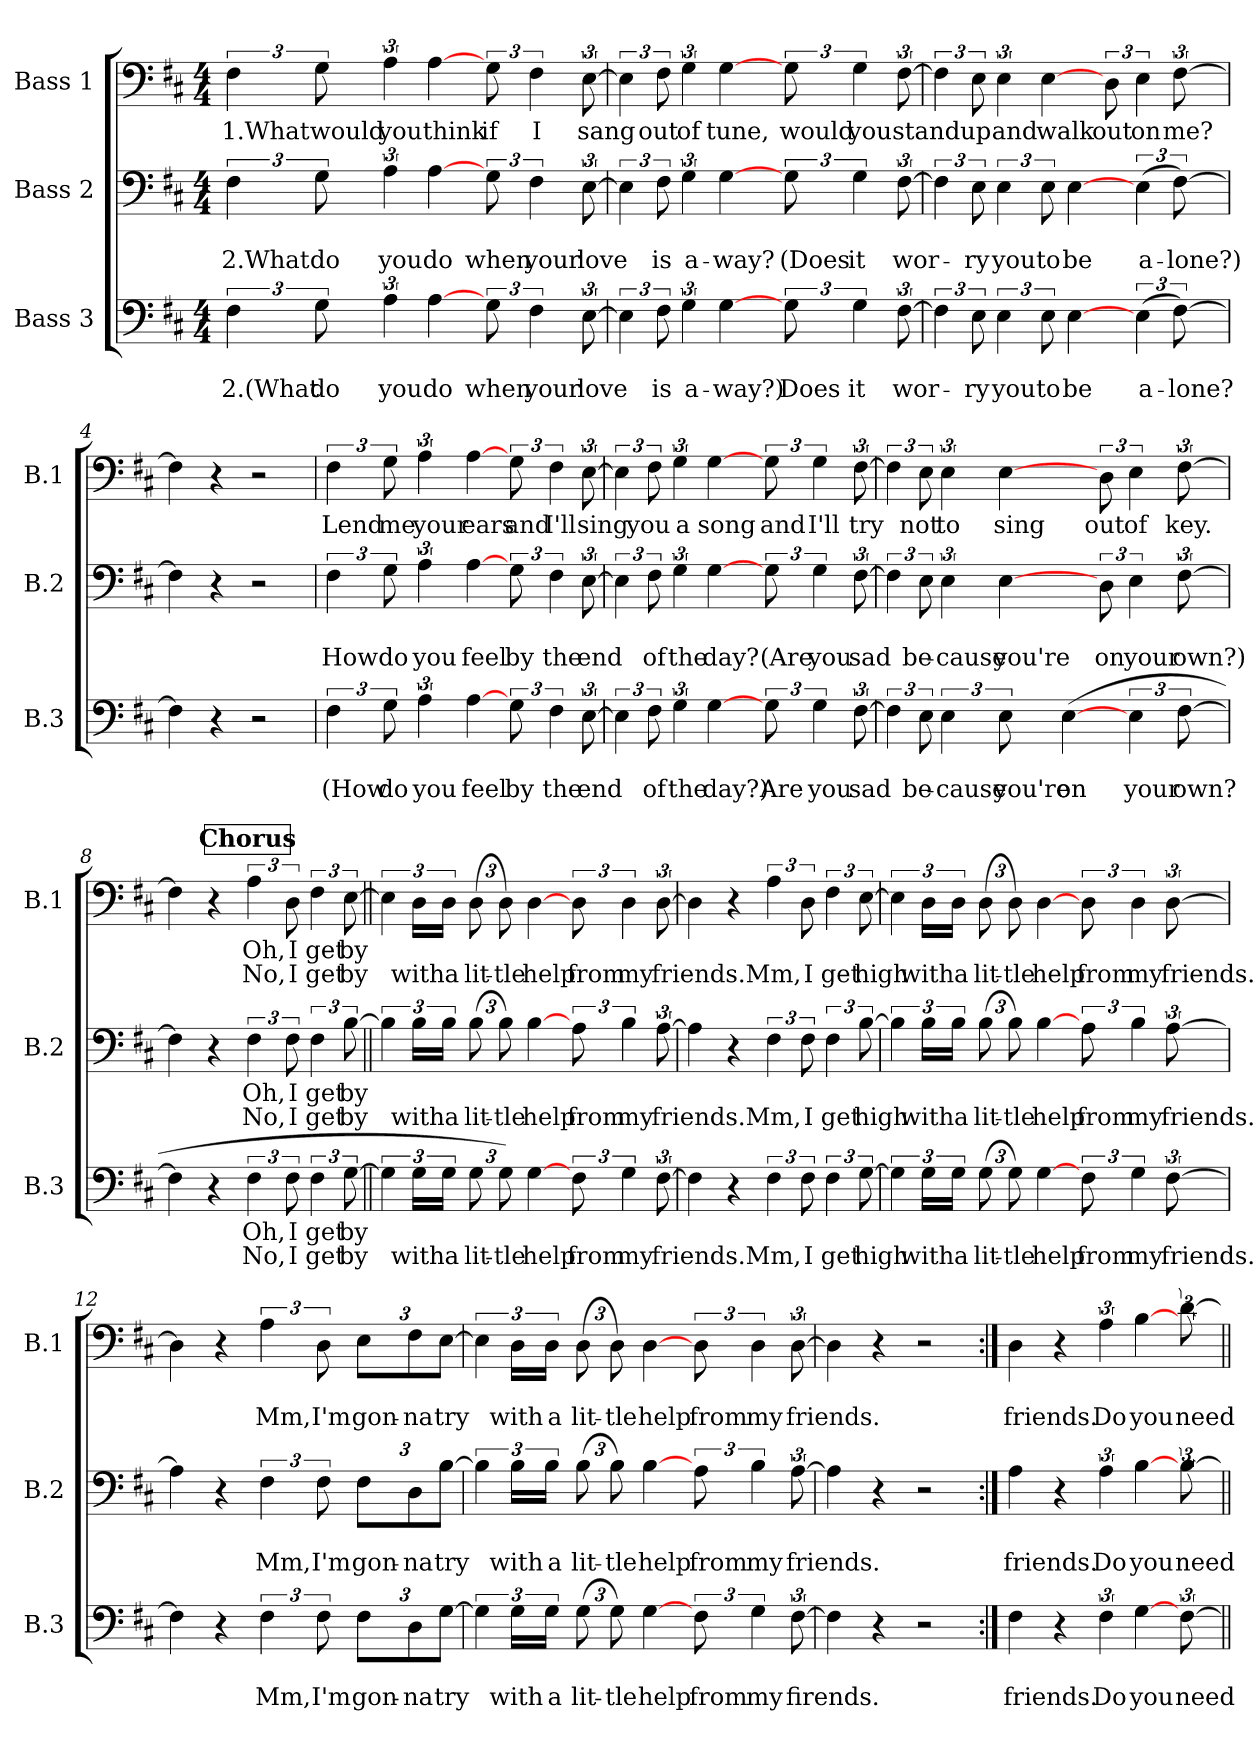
**kern	**text	**text	**kern	**text	**text	**kern	**text	**text
*part3	*part3	*part3	*part2	*part2	*part2	*part1	*part1	*part1
*staff3	*staff3	*staff3	*staff2	*staff2	*staff2	*staff1	*staff1	*staff1
*I"Bass 3	*	*	*I"Bass 2	*	*	*I"Bass 1	*	*
*I'B.3	*	*	*I'B.2	*	*	*I'B.1	*	*
*clefF4	*	*	*clefF4	*	*	*clefF4	*	*
*k[f#c#]	*	*	*k[f#c#]	*	*	*k[f#c#]	*	*
*M4/4	*	*	*M4/4	*	*	*M4/4	*	*
*MM120	*	*	*MM120	*	*	*MM120	*	*
=1	=1	=1	=1	=1	=1	=1	=1	=1
6F#\	.	2.(What	6F#\	.	2.What	6F#\	1.What	.
12G\	.	do	12G\	.	do	12G\	would	.
6A\	.	you	6A\	.	you	6A\	you	.
[4A\	.	do	[4A\	.	do	[4A\	think	.
12G\	.	when	12G\	.	when	12G\	if	.
6F#\	.	your	6F#\	.	your	6F#\	I	.
[12E\	.	love	[12E\	.	love	[12E\	sang	.
=2	=2	=2	=2	=2	=2	=2	=2	=2
6E\]	.	.	6E\]	.	.	6E\]	.	.
12F#\	.	is	12F#\	.	is	12F#\	out	.
(6G\	.	a-	(6G\	.	a-	6G\	of	.
[4G\	.	-way?)	[4G\	.	-way?	[4G\	tune,	.
12G\	.	Does	12G\	.	(Does	12G\	would	.
6G\	.	it	6G\	.	it	6G\	you	.
[12F#\	.	wor-	[12F#\	.	wor-	[12F#\	stand	.
!!LO:LB:g=z
=3	=3	=3	=3	=3	=3	=3	=3	=3
6F#\]	.	.	6F#\]	.	.	6F#\]	.	.
12E\	.	-ry	12E\	.	-ry	12E\	up	.
6E\	.	you	6E\	.	you	6E\	and	.
12E\	.	to	12E\	.	to	[4E\	walk	.
[4E\	.	be	[4E\	.	be	.	.	.
.	.	.	.	.	.	12D\	out	.
(6E\	.	a-	(6E\	.	a-	6E\	on	.
[12F#\)	.	-lone?	[12F#\)	.	-lone?)	[12F#\	me?	.
=4	=4	=4	=4	=4	=4	=4	=4	=4
4F#\]	.	.	4F#\]	.	.	4F#\]	.	.
4r	.	.	4r	.	.	4r	.	.
2r	.	.	2r	.	.	2r	.	.
=5	=5	=5	=5	=5	=5	=5	=5	=5
6F#\	.	(How	6F#\	.	How	6F#\	Lend	.
12G\	.	do	12G\	.	do	12G\	me	.
6A\	.	you	6A\	.	you	6A\	your	.
[4A\	.	feel	[4A\	.	feel	[4A\	ears	.
12G\	.	by	12G\	.	by	12G\	and	.
6F#\	.	the	6F#\	.	the	6F#\	I'll	.
[12E\	.	end	[12E\	.	end	[12E\	sing	.
!!LO:PB:g=z
=6	=6	=6	=6	=6	=6	=6	=6	=6
6E\]	.	.	6E\]	.	.	6E\]	.	.
12F#\	.	of	12F#\	.	of	12F#\	you	.
6G\	.	the	6G\	.	the	6G\	a	.
[4G\	.	day?)	[4G\	.	day?	[4G\	song	.
12G\	.	Are	12G\	.	(Are	12G\	and	.
6G\	.	you	6G\	.	you	6G\	I'll	.
[12F#\	.	sad	[12F#\	.	sad	[12F#\	try	.
=7	=7	=7	=7	=7	=7	=7	=7	=7
6F#\]	.	.	6F#\]	.	.	6F#\]	.	.
12E\	.	be-	12E\	.	be-	12E\	not	.
6E\	.	-cause	6E\	.	-cause	6E\	to	.
12E\	.	you're	[4E\	.	you're	[4E\	sing	.
(([4E\	.	on	.	.	.	.	.	.
.	.	.	12D\	.	on	12D\	out	.
6E\	.	your	6E\	.	your	6E\	of	.
[12F#\	.	own?	[12F#\	.	own?)	[12F#\	key.	.
!!LO:REH:place=s1:a:Bi:fs=14:t=Chorus:qo=2
=8	=8	=8	=8	=8	=8	=8	=8	=8
4F#\]	.	.	4F#\]	.	.	4F#\]	.	.
4r	.	.	4r	.	.	4r	.	.
6F#\	Oh,	No,	6F#\	Oh,	No,	6A\	Oh,	No,
12F#\	I	I	12F#\	I	I	12D\	I	I
6F#\	get	get	6F#\	get	get	6F#\	get	get
[12G\	by	by	[12B\	by	by	[12E\	by	by
!!LO:LB:g=z
=9||	=9||	=9||	=9||	=9||	=9||	=9||	=9||	=9||
6G\]	.	.	6B\]	.	.	6E\]	.	.
24G\LL	.	with	24B\LL	.	with	24D\LL	.	with
24G\JJ	.	a	24B\JJ	.	a	24D\JJ	.	a
*Xbrackettup	*	*	*Xbrackettup	*	*	*Xbrackettup	*	*
12G\L	.	lit-	(12B\L	.	lit-	(12D\L	.	lit-
12G\)	.	-tle	12B\)	.	-tle	12D\)	.	-tle
[4G\	.	help	[4B\	.	help	[4D\	.	help
*brackettup	*	*	*brackettup	*	*	*brackettup	*	*
12F#\	.	from	12A\	.	from	12D\	.	from
6G\	.	my	6B\	.	my	6D\	.	my
[12F#\	.	friends.	[12A\	.	friends.	[12D\	.	friends.
=10	=10	=10	=10	=10	=10	=10	=10	=10
4F#\]	.	.	4A\]	.	.	4D\]	.	.
4r	.	.	4r	.	.	4r	.	.
6F#\	.	Mm,	6F#\	.	Mm,	6A\	.	Mm,
12F#\	.	I	12F#\	.	I	12D\	.	I
6F#\	.	get	6F#\	.	get	6F#\	.	get
[12G\	.	high	[12B\	.	high	[12E\	.	high
=11	=11	=11	=11	=11	=11	=11	=11	=11
6G\]	.	.	6B\]	.	.	6E\]	.	.
24G\LL	.	with	24B\LL	.	with	24D\LL	.	with
24G\JJ	.	a	24B\JJ	.	a	24D\JJ	.	a
*Xbrackettup	*	*	*Xbrackettup	*	*	*Xbrackettup	*	*
(12G\L	.	lit-	(12B\L	.	lit-	(12D\L	.	lit-
12G\)	.	-tle	12B\)	.	-tle	12D\)	.	-tle
[4G\	.	help	[4B\	.	help	[4D\	.	help
*brackettup	*	*	*brackettup	*	*	*brackettup	*	*
12F#\	.	from	12A\	.	from	12D\	.	from
6G\	.	my	6B\	.	my	6D\	.	my
[12F#\	.	friends.	[12A\	.	friends.	[12D\	.	friends.
!!LO:LB:g=z
=12	=12	=12	=12	=12	=12	=12	=12	=12
4F#\]	.	.	4A\]	.	.	4D\]	.	.
4r	.	.	4r	.	.	4r	.	.
6F#\	.	Mm,	6F#\	.	Mm,	6A\	.	Mm,
12F#\	.	I'm	12F#\	.	I'm	12D\	.	I'm
*Xbrackettup	*	*	*Xbrackettup	*	*	*Xbrackettup	*	*
12F#\L	.	gon-	12F#\L	.	gon-	12E\L	.	gon-
12D\	.	-na	12D\	.	-na	12F#\	.	-na
[12G\J	.	try	[12B\J	.	try	[12E\J	.	try
=13	=13	=13	=13	=13	=13	=13	=13	=13
*brackettup	*	*	*brackettup	*	*	*brackettup	*	*
6G\]	.	.	6B\]	.	.	6E\]	.	.
24G\LL	.	with	24B\LL	.	with	24D\LL	.	with
24G\JJ	.	a	24B\JJ	.	a	24D\JJ	.	a
*Xbrackettup	*	*	*Xbrackettup	*	*	*Xbrackettup	*	*
(12G\L	.	lit-	(12B\L	.	lit-	(12D\L	.	lit-
12G\)	.	-tle	12B\)	.	-tle	12D\)	.	-tle
[4G\	.	help	[4B\	.	help	[4D\	.	help
*brackettup	*	*	*brackettup	*	*	*brackettup	*	*
12F#\	.	from	12A\	.	from	12D\	.	from
6G\	.	my	6B\	.	my	6D\	.	my
[12F#\	.	firends.	[12A\	.	friends.	[12D\	.	friends.
=14	=14	=14	=14	=14	=14	=14	=14	=14
4F#\]	.	.	4A\]	.	.	4D\]	.	.
4r	.	.	4r	.	.	4r	.	.
2r	.	.	2r	.	.	2r	.	.
=15:|!	=15:|!	=15:|!	=15:|!	=15:|!	=15:|!	=15:|!	=15:|!	=15:|!
4F#\	.	friends.	4A\	.	friends.	4D\	.	friends.
4r	.	.	4r	.	.	4r	.	.
6F#\	.	Do	6A\	.	Do	6A\	.	Do
[4G\	.	you	[4B\	.	you	[4B\	.	you
[12F#\	.	need	[12B\	.	need	[12d\	.	need
=||	=||	=||	=||	=||	=||	=||	=||	=||
*-	*-	*-	*-	*-	*-	*-	*-	*-
